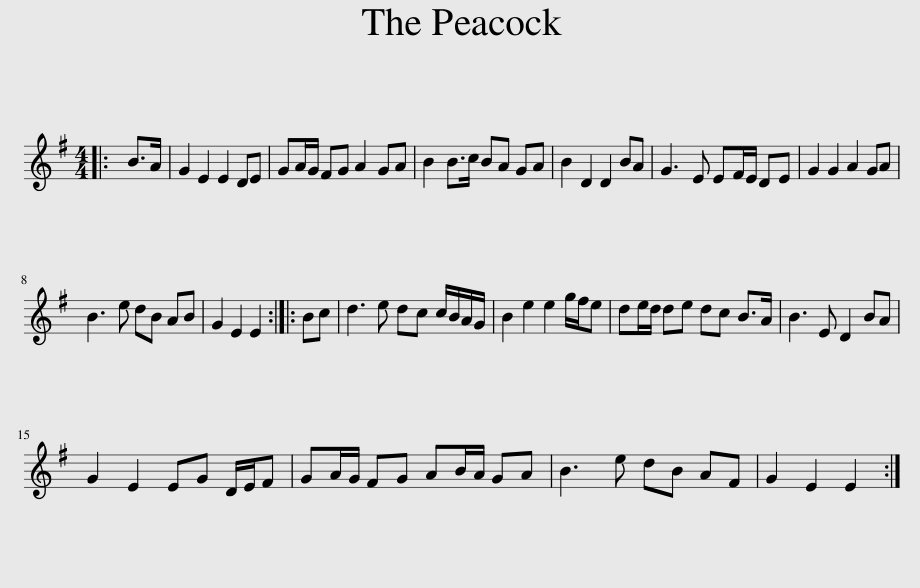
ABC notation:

X:1
L:1/8
M:4/4
I:linebreak $
K:Emin
V:1 treble
V:1
|: B>A | G2 E2 E2 DE | GA/G/ FG A2 GA | B2 B>c BA GA | B2 D2 D2 BA | %5
 G3 E EF/E/ DE | G2 G2 A2 GA |$ B3 e dB AB | G2 E2 E2 :: Bc | %10
 d3 e dc c/B/A/G/ | B2 e2 e2 g/f/e | de/d/ de dc B>A | B3 E D2 BA |$ G2 E2 EG D/E/F | %15
 GA/G/ FG AB/A/ GA | B3 e dB AF | G2 E2 E2 :| %18
